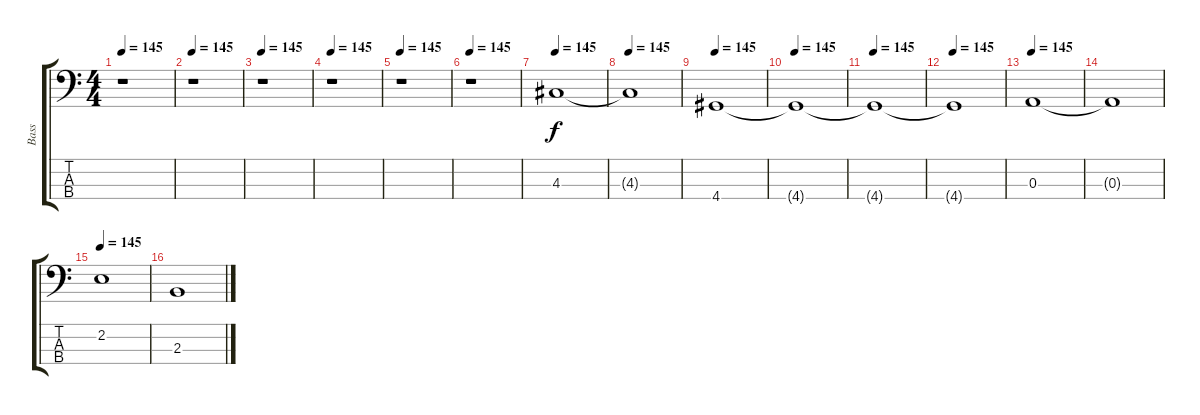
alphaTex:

\track ("Bass" "Bass") {instrument electricbasspick}
\staff {score tabs}
\tuning (G2 D2 A1 E1) {hide}
\ts (4 4)
\tempo 145
\clef f4
\ks c
r.1{dy f instrument electricbasspick} |
\tempo 145
r.1 |
\tempo 145
r.1 |
\tempo 145
r.1 |
\tempo 145
r.1 |
\tempo 145
r.1 |
\tempo 145
4.3.1 |
\tempo 145
4.3{t}.1 |
\tempo 145
4.4.1 |
\tempo 145
4.4{t}.1 |
\tempo 145
4.4{t}.1 |
\tempo 145
4.4{t}.1 |
\tempo 145
0.3.1 |
0.3{t}.1 |
\tempo 145
2.2.1 |
2.3.1
